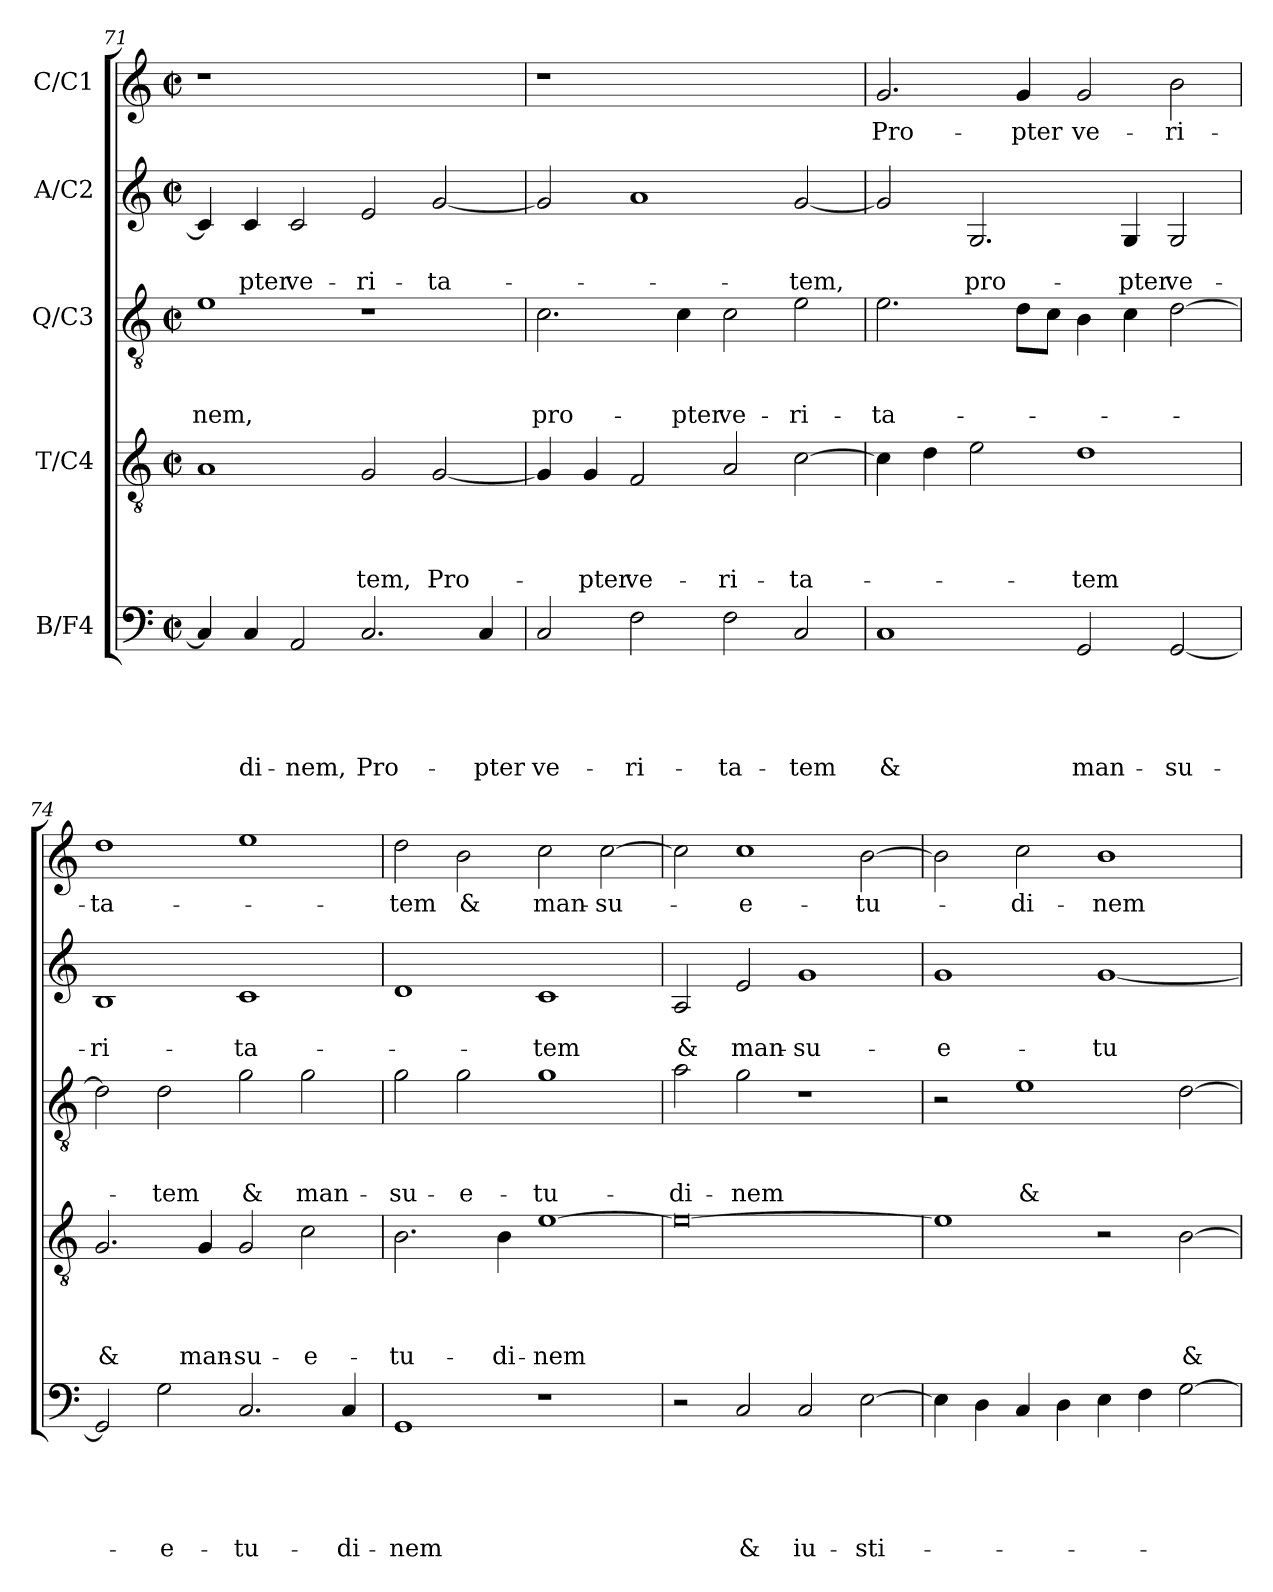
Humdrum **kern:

**kern	**text	**text	**text	**text	**text	**kern	**text	**text	**text	**text	**kern	**text	**text	**text	**kern	**text	**text	**kern	**text
*part5	*part5	*part5	*part5	*part5	*part5	*part4	*part4	*part4	*part4	*part4	*part3	*part3	*part3	*part3	*part2	*part2	*part2	*part1	*part1
*staff5	*staff5	*staff5	*staff5	*staff5	*staff5	*staff4	*staff4	*staff4	*staff4	*staff4	*staff3	*staff3	*staff3	*staff3	*staff2	*staff2	*staff2	*staff1	*staff1
*I"B/F4	*	*	*	*	*	*I"T/C4	*	*	*	*	*I"Q/C3	*	*	*	*I"A/C2	*	*	*I"C/C1	*
!!LO:LB:g=z
*clefF4	*	*	*	*	*	*clefGv2	*	*	*	*	*clefGv2	*	*	*	*clefG2	*	*	*clefG2	*
*k[]	*	*	*	*	*	*k[]	*	*	*	*	*k[]	*	*	*	*k[]	*	*	*k[]	*
*C:	*	*	*	*	*	*C:	*	*	*	*	*C:	*	*	*	*C:	*	*	*C:	*
*M2/2	*	*	*	*	*	*M2/2	*	*	*	*	*M2/2	*	*	*	*M2/2	*	*	*M2/2	*
*met(c|)	*	*	*	*	*	*met(c|)	*	*	*	*	*met(c|)	*	*	*	*met(c|)	*	*	*met(c|)	*
=71	=71	=71	=71	=71	=71	=71	=71	=71	=71	=71	=71	=71	=71	=71	=71	=71	=71	=71	=71
!	!	!	!	!	!	!	!	!	!	!	!	!	!	!LO:LY:b	!	!	!	!	!
4C/]	.	.	.	.	.	1A	.	.	.	.	1e	.	.	-nem,	4c/]	.	.	1r	.
!	!	!	!	!	!LO:LY:b	!	!	!	!	!	!	!	!	!	!	!	!LO:LY:b	!	!
4C/	.	.	.	.	-di-	.	.	.	.	.	.	.	.	.	4c/	.	-pter	.	.
!	!	!	!	!	!LO:LY:b	!	!	!	!	!	!	!	!	!	!	!	!LO:LY:b	!	!
2AA/	.	.	.	.	-nem,	.	.	.	.	.	.	.	.	.	2c/	.	ve-	.	.
!	!	!	!	!	!LO:LY:b	!	!	!	!	!LO:LY:b	!	!	!	!	!	!	!LO:LY:b	!	!
2.C/	.	.	.	.	Pro-	2G/	.	.	.	-tem,	1r	.	.	.	2e/	.	-ri-	1ryy	.
!	!	!	!	!	!	!	!	!	!	!LO:LY:b	!	!	!	!	!	!	!LO:LY:b	!	!
.	.	.	.	.	.	[2G/	.	.	.	Pro-	.	.	.	.	[2g/	.	-ta-	.	.
!	!	!	!	!	!LO:LY:b	!	!	!	!	!	!	!	!	!	!	!	!	!	!
4C/	.	.	.	.	-pter	.	.	.	.	.	.	.	.	.	.	.	.	.	.
=72	=72	=72	=72	=72	=72	=72	=72	=72	=72	=72	=72	=72	=72	=72	=72	=72	=72	=72	=72
!	!	!	!	!	!LO:LY:b	!	!	!	!	!	!	!	!	!LO:LY:b	!	!	!	!	!
2C/	.	.	.	.	ve-	4G/]	.	.	.	.	2.c\	.	.	pro-	2g/]	.	.	1r	.
!	!	!	!	!	!	!	!	!	!	!LO:LY:b	!	!	!	!	!	!	!	!	!
.	.	.	.	.	.	4G/	.	.	.	-pter	.	.	.	.	.	.	.	.	.
!	!	!	!	!	!LO:LY:b	!	!	!	!	!LO:LY:b	!	!	!	!	!	!	!	!	!
2F\	.	.	.	.	-ri-	2F/	.	.	.	ve-	.	.	.	.	1a	.	.	.	.
!	!	!	!	!	!	!	!	!	!	!	!	!	!	!LO:LY:b	!	!	!	!	!
.	.	.	.	.	.	.	.	.	.	.	4c\	.	.	-pter	.	.	.	.	.
!	!	!	!	!	!LO:LY:b	!	!	!	!	!LO:LY:b	!	!	!	!LO:LY:b	!	!	!	!	!
2F\	.	.	.	.	-ta-	2A/	.	.	.	-ri-	2c\	.	.	ve-	.	.	.	1ryy	.
!	!	!	!	!	!LO:LY:b	!	!	!	!	!LO:LY:b	!	!	!	!LO:LY:b	!	!	!LO:LY:b	!	!
2C/	.	.	.	.	-tem	[2c\	.	.	.	-ta-	2e\	.	.	-ri-	[2g/	.	-tem,	.	.
=73	=73	=73	=73	=73	=73	=73	=73	=73	=73	=73	=73	=73	=73	=73	=73	=73	=73	=73	=73
!	!	!	!	!	!LO:LY:b	!	!	!	!	!	!	!	!	!LO:LY:b	!	!	!	!	!LO:LY:b
1C	.	.	.	.	&	4c\]	.	.	.	.	2.e\	.	.	-ta-	2g/]	.	.	2.g/	Pro-
.	.	.	.	.	.	4d\	.	.	.	.	.	.	.	.	.	.	.	.	.
!	!	!	!	!	!	!	!	!	!	!	!	!	!	!	!	!	!LO:LY:b	!	!
.	.	.	.	.	.	2e\	.	.	.	.	.	.	.	.	2.G/	.	pro-	.	.
!	!	!	!	!	!	!	!	!	!	!	!	!	!	!	!	!	!	!	!LO:LY:b
.	.	.	.	.	.	.	.	.	.	.	8d\L	.	.	.	.	.	.	4g/	-pter
.	.	.	.	.	.	.	.	.	.	.	8c\J	.	.	.	.	.	.	.	.
!	!	!	!	!	!LO:LY:b	!	!	!	!	!LO:LY:b	!	!	!	!	!	!	!	!	!LO:LY:b
2GG/	.	.	.	.	man-	1d	.	.	.	-tem	4B\	.	.	.	.	.	.	2g/	ve-
!	!	!	!	!	!	!	!	!	!	!	!	!	!	!	!	!	!LO:LY:b	!	!
.	.	.	.	.	.	.	.	.	.	.	4c\	.	.	.	4G/	.	-pter	.	.
!	!	!	!	!	!LO:LY:b	!	!	!	!	!	!	!	!	!	!	!	!LO:LY:b	!	!LO:LY:b
[2GG/	.	.	.	.	-su-	.	.	.	.	.	[2d\	.	.	.	2G/	.	ve-	2b\	-ri-
=74	=74	=74	=74	=74	=74	=74	=74	=74	=74	=74	=74	=74	=74	=74	=74	=74	=74	=74	=74
!	!	!	!	!	!	!	!	!	!	!LO:LY:b	!	!	!	!	!	!	!LO:LY:b	!	!LO:LY:b
2GG/]	.	.	.	.	.	2.G/	.	.	.	&	2d\]	.	.	.	1B	.	-ri-	1dd	-ta-
!	!	!	!	!	!LO:LY:b	!	!	!	!	!	!	!	!	!LO:LY:b	!	!	!	!	!
2G\	.	.	.	.	-e-	.	.	.	.	.	2d\	.	.	-tem	.	.	.	.	.
!	!	!	!	!	!	!	!	!	!	!LO:LY:b	!	!	!	!	!	!	!	!	!
.	.	.	.	.	.	4G/	.	.	.	man-	.	.	.	.	.	.	.	.	.
!	!	!	!	!	!LO:LY:b	!	!	!	!	!LO:LY:b	!	!	!	!LO:LY:b	!	!	!LO:LY:b	!	!
2.C/	.	.	.	.	-tu-	2G/	.	.	.	-su-	2g\	.	.	&	1c	.	-ta-	1ee	.
!	!	!	!	!	!	!	!	!	!	!LO:LY:b	!	!	!	!LO:LY:b	!	!	!	!	!
.	.	.	.	.	.	2c\	.	.	.	-e-	2g\	.	.	man-	.	.	.	.	.
!	!	!	!	!	!LO:LY:b	!	!	!	!	!	!	!	!	!	!	!	!	!	!
4C/	.	.	.	.	-di-	.	.	.	.	.	.	.	.	.	.	.	.	.	.
=75	=75	=75	=75	=75	=75	=75	=75	=75	=75	=75	=75	=75	=75	=75	=75	=75	=75	=75	=75
!	!	!	!	!	!LO:LY:b	!	!	!	!	!LO:LY:b	!	!	!	!LO:LY:b	!	!	!	!	!LO:LY:b
1GG	.	.	.	.	-nem	2.B\	.	.	.	-tu-	2g\	.	.	-su-	1d	.	.	2dd\	-tem
!	!	!	!	!	!	!	!	!	!	!	!	!	!	!LO:LY:b	!	!	!	!	!LO:LY:b
.	.	.	.	.	.	.	.	.	.	.	2g\	.	.	-e-	.	.	.	2b\	&
!	!	!	!	!	!	!	!	!	!	!LO:LY:b	!	!	!	!	!	!	!	!	!
.	.	.	.	.	.	4B\	.	.	.	-di-	.	.	.	.	.	.	.	.	.
!	!	!	!	!	!	!	!	!	!	!LO:LY:b	!	!	!	!LO:LY:b	!	!	!LO:LY:b	!	!LO:LY:b
1r	.	.	.	.	.	[1e	.	.	.	-nem	1g	.	.	-tu-	1c	.	-tem	2cc\	man-
!	!	!	!	!	!	!	!	!	!	!	!	!	!	!	!	!	!	!	!LO:LY:b
.	.	.	.	.	.	.	.	.	.	.	.	.	.	.	.	.	.	[2cc\	-su-
!!LO:LB:g=z
=76	=76	=76	=76	=76	=76	=76	=76	=76	=76	=76	=76	=76	=76	=76	=76	=76	=76	=76	=76
!	!	!	!	!	!	!	!	!	!	!	!	!	!	!LO:LY:b	!	!	!LO:LY:b	!	!
2r	.	.	.	.	.	0e_	.	.	.	.	2a\	.	.	-di-	2A/	.	&	2cc\]	.
!	!	!	!	!	!LO:LY:b	!	!	!	!	!	!	!	!	!LO:LY:b	!	!	!LO:LY:b	!	!LO:LY:b
2C/	.	.	.	.	&	.	.	.	.	.	2g\	.	.	-nem	2e/	.	man-	1cc	-e-
!	!	!	!	!	!LO:LY:b	!	!	!	!	!	!	!	!	!	!	!	!LO:LY:b	!	!
2C/	.	.	.	.	iu-	.	.	.	.	.	1r	.	.	.	1g	.	-su-	.	.
!	!	!	!	!	!LO:LY:b	!	!	!	!	!	!	!	!	!	!	!	!	!	!LO:LY:b
[2E\	.	.	.	.	-sti-	.	.	.	.	.	.	.	.	.	.	.	.	[2b\	-tu-
=77	=77	=77	=77	=77	=77	=77	=77	=77	=77	=77	=77	=77	=77	=77	=77	=77	=77	=77	=77
!	!	!	!	!	!	!	!	!	!	!	!	!	!	!	!	!	!LO:LY:b	!	!
4E\]	.	.	.	.	.	1e]	.	.	.	.	2r	.	.	.	1g	.	-e-	2b\]	.
4D\	.	.	.	.	.	.	.	.	.	.	.	.	.	.	.	.	.	.	.
!	!	!	!	!	!	!	!	!	!	!	!	!	!	!LO:LY:b	!	!	!	!	!LO:LY:b
4C/	.	.	.	.	.	.	.	.	.	.	1e	.	.	&	.	.	.	2cc\	-di-
4D\	.	.	.	.	.	.	.	.	.	.	.	.	.	.	.	.	.	.	.
!	!	!	!	!	!	!	!	!	!	!	!	!	!	!	!	!	!LO:LY:b	!	!LO:LY:b
4E\	.	.	.	.	.	2r	.	.	.	.	.	.	.	.	[1g	.	-tu-	1b	-nem
4F\	.	.	.	.	.	.	.	.	.	.	.	.	.	.	.	.	.	.	.
!	!	!	!	!	!	!	!	!	!	!LO:LY:b	!	!	!	!	!	!	!	!	!
[2G\	.	.	.	.	.	[2B\	.	.	.	&	[2d\	.	.	.	.	.	.	.	.
=	=	=	=	=	=	=	=	=	=	=	=	=	=	=	=	=	=	=	=
*-	*-	*-	*-	*-	*-	*-	*-	*-	*-	*-	*-	*-	*-	*-	*-	*-	*-	*-	*-
